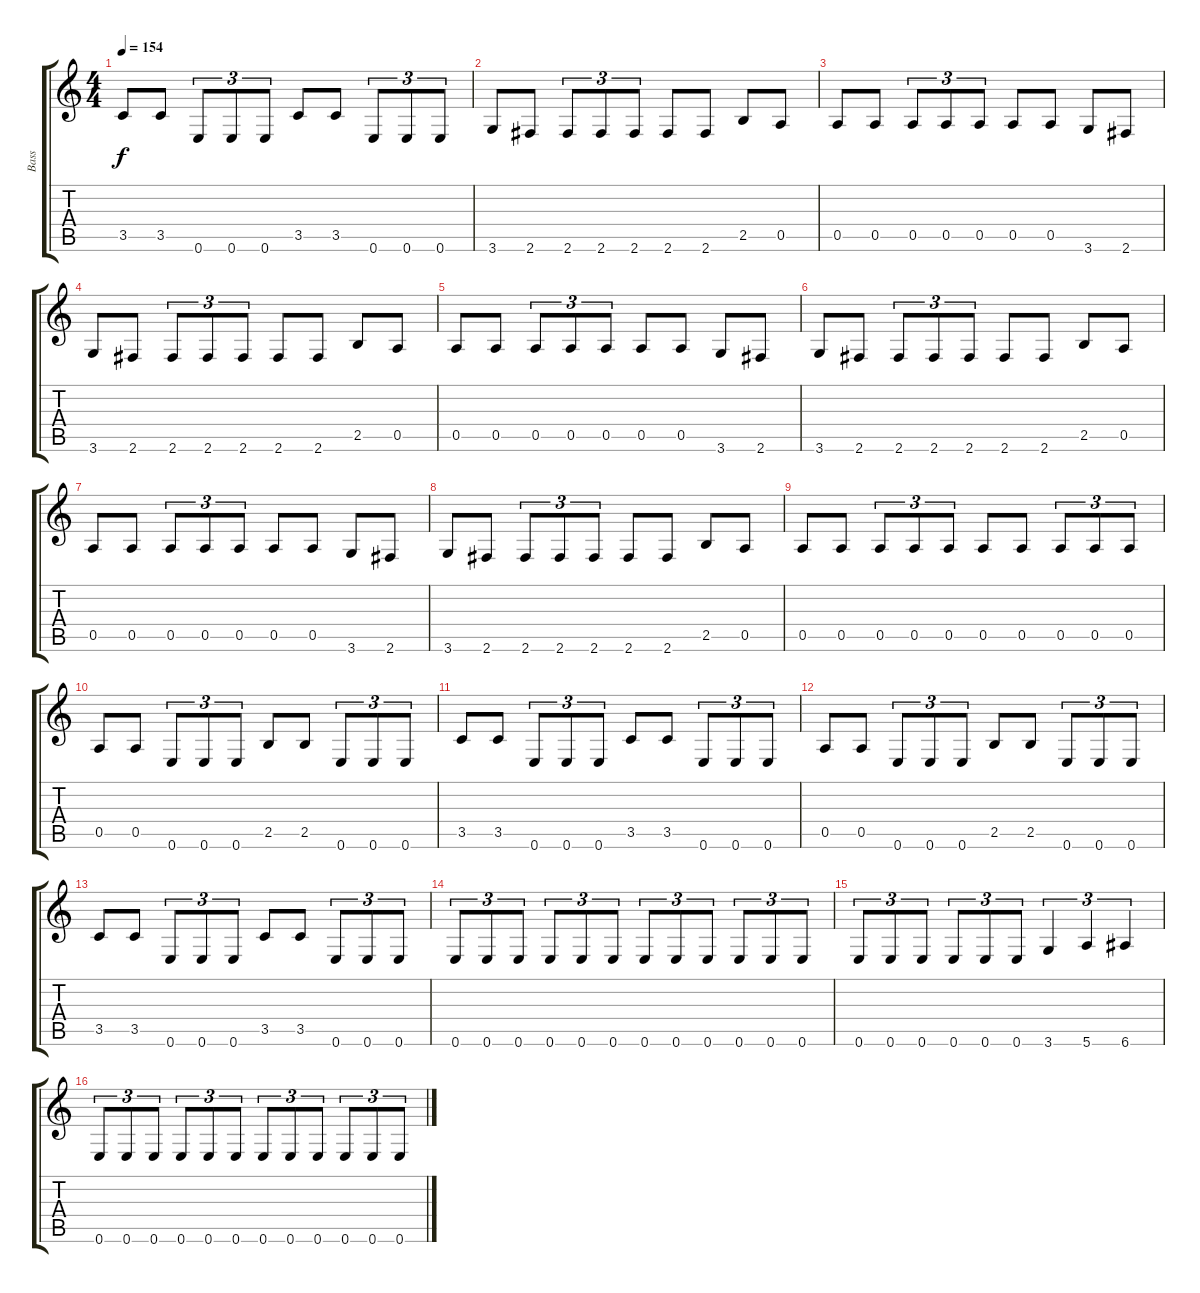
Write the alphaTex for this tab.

\track ("Bass" "Bass") {instrument electricbasspick}
\staff {score tabs}
\tuning (E4 B3 G3 D3 A2 E2) {hide}
\ts (4 4)
\tempo 154
\clef g2
\ks c
3.5.8{dy f} 3.5.8 0.6.8{tu (3 2)} 0.6.8{tu (3 2)} 0.6.8{tu (3 2)} 3.5.8 3.5.8 0.6.8{tu (3 2)} 0.6.8{tu (3 2)} 0.6.8{tu (3 2)} |
3.6.8 2.6.8 2.6.8{tu (3 2)} 2.6.8{tu (3 2)} 2.6.8{tu (3 2)} 2.6.8 2.6.8 2.5.8 0.5.8 |
0.5.8 0.5.8 0.5.8{tu (3 2)} 0.5.8{tu (3 2)} 0.5.8{tu (3 2)} 0.5.8 0.5.8 3.6.8 2.6.8 |
3.6.8 2.6.8 2.6.8{tu (3 2)} 2.6.8{tu (3 2)} 2.6.8{tu (3 2)} 2.6.8 2.6.8 2.5.8 0.5.8 |
0.5.8 0.5.8 0.5.8{tu (3 2)} 0.5.8{tu (3 2)} 0.5.8{tu (3 2)} 0.5.8 0.5.8 3.6.8 2.6.8 |
3.6.8 2.6.8 2.6.8{tu (3 2)} 2.6.8{tu (3 2)} 2.6.8{tu (3 2)} 2.6.8 2.6.8 2.5.8 0.5.8 |
0.5.8 0.5.8 0.5.8{tu (3 2)} 0.5.8{tu (3 2)} 0.5.8{tu (3 2)} 0.5.8 0.5.8 3.6.8 2.6.8 |
3.6.8 2.6.8 2.6.8{tu (3 2)} 2.6.8{tu (3 2)} 2.6.8{tu (3 2)} 2.6.8 2.6.8 2.5.8 0.5.8 |
0.5.8 0.5.8 0.5.8{tu (3 2)} 0.5.8{tu (3 2)} 0.5.8{tu (3 2)} 0.5.8 0.5.8 0.5.8{tu (3 2)} 0.5.8{tu (3 2)} 0.5.8{tu (3 2)} |
0.5.8 0.5.8 0.6.8{tu (3 2)} 0.6.8{tu (3 2)} 0.6.8{tu (3 2)} 2.5.8 2.5.8 0.6.8{tu (3 2)} 0.6.8{tu (3 2)} 0.6.8{tu (3 2)} |
3.5.8 3.5.8 0.6.8{tu (3 2)} 0.6.8{tu (3 2)} 0.6.8{tu (3 2)} 3.5.8 3.5.8 0.6.8{tu (3 2)} 0.6.8{tu (3 2)} 0.6.8{tu (3 2)} |
0.5.8 0.5.8 0.6.8{tu (3 2)} 0.6.8{tu (3 2)} 0.6.8{tu (3 2)} 2.5.8 2.5.8 0.6.8{tu (3 2)} 0.6.8{tu (3 2)} 0.6.8{tu (3 2)} |
3.5.8 3.5.8 0.6.8{tu (3 2)} 0.6.8{tu (3 2)} 0.6.8{tu (3 2)} 3.5.8 3.5.8 0.6.8{tu (3 2)} 0.6.8{tu (3 2)} 0.6.8{tu (3 2)} |
0.6.8{tu (3 2)} 0.6.8{tu (3 2)} 0.6.8{tu (3 2)} 0.6.8{tu (3 2)} 0.6.8{tu (3 2)} 0.6.8{tu (3 2)} 0.6.8{tu (3 2)} 0.6.8{tu (3 2)} 0.6.8{tu (3 2)} 0.6.8{tu (3 2)} 0.6.8{tu (3 2)} 0.6.8{tu (3 2)} |
0.6.8{tu (3 2)} 0.6.8{tu (3 2)} 0.6.8{tu (3 2)} 0.6.8{tu (3 2)} 0.6.8{tu (3 2)} 0.6.8{tu (3 2)} 3.6.4{tu (3 2)} 5.6.4{tu (3 2)} 6.6.4{tu (3 2)} |
0.6.8{tu (3 2)} 0.6.8{tu (3 2)} 0.6.8{tu (3 2)} 0.6.8{tu (3 2)} 0.6.8{tu (3 2)} 0.6.8{tu (3 2)} 0.6.8{tu (3 2)} 0.6.8{tu (3 2)} 0.6.8{tu (3 2)} 0.6.8{tu (3 2)} 0.6.8{tu (3 2)} 0.6.8{tu (3 2)}
